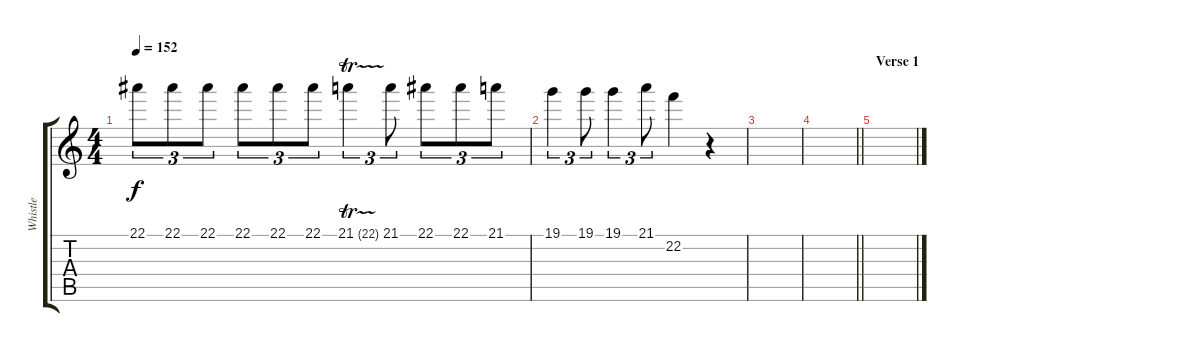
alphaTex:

\track ("Whistle" "Whistle") {instrument piccolo}
\staff {score tabs}
\tuning (C5 G4 Eb4 Bb3 F3 C3) {hide}
\ts (4 4)
\tempo 152
\clef g2
\ks c
22.1.8{tu (3 2) dy f} 22.1.8{tu (3 2)} 22.1.8{tu (3 2)} 22.1.8{tu (3 2)} 22.1.8{tu (3 2)} 22.1.8{tu (3 2)} 21.1{tr (22 32)}.4{tu (3 2)} 21.1.8{tu (3 2)} 22.1.8{tu (3 2)} 22.1.8{tu (3 2)} 21.1.8{tu (3 2)} |
19.1.4{tu (3 2)} 19.1.8{tu (3 2)} 19.1.4{tu (3 2)} 21.1.8{tu (3 2)} 22.2.4 r.4 |
|
\barLineRight lightlight
|
\section ("" "Verse 1")
